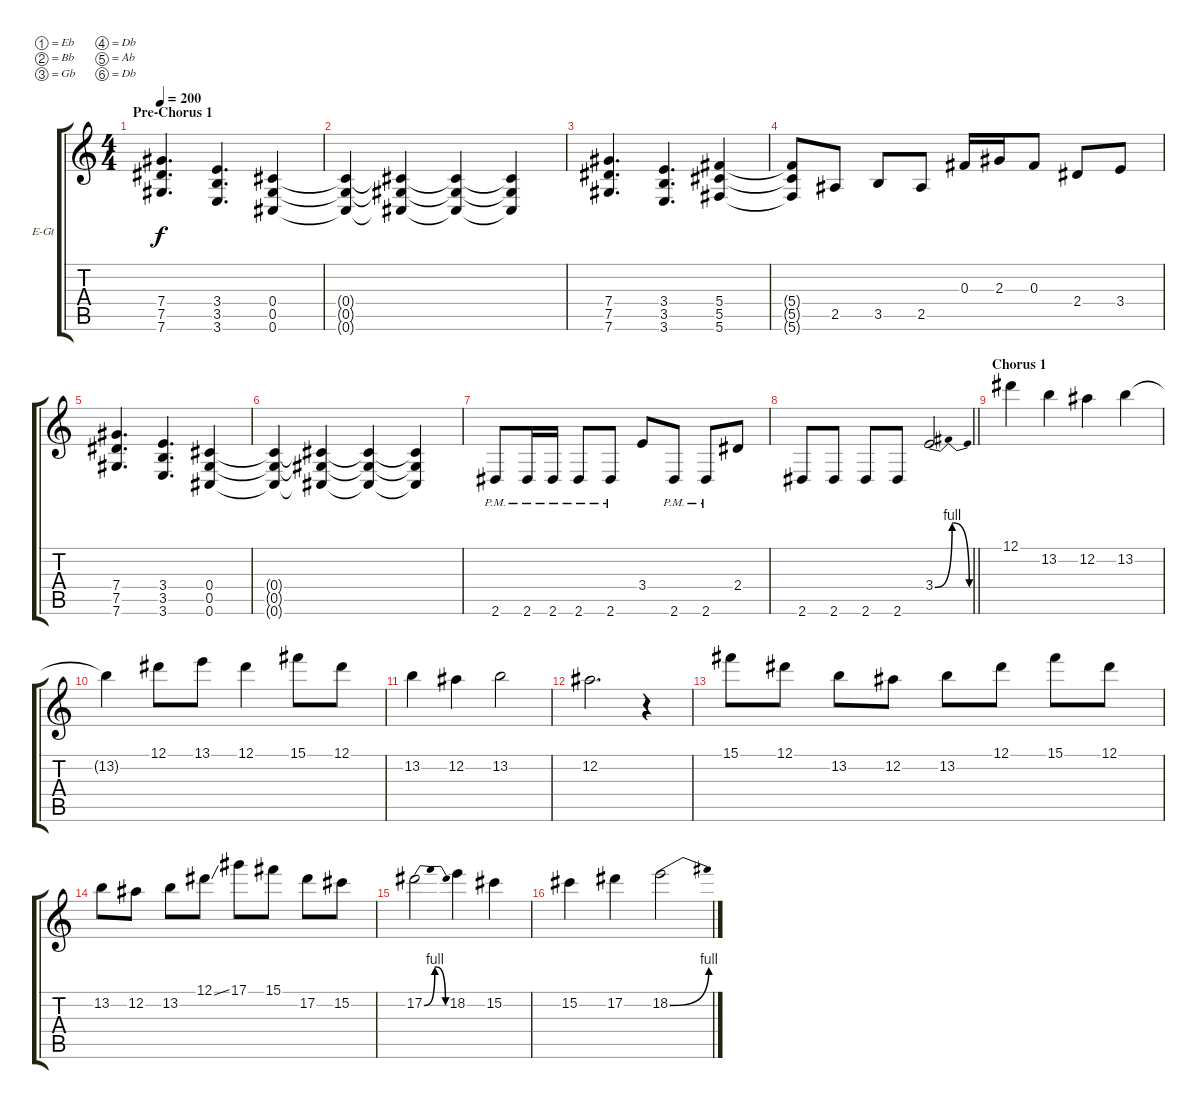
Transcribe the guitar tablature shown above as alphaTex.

\bracketExtendMode groupsimilarinstruments
\firstSystemTrackNameOrientation horizontal
\otherSystemsTrackNameOrientation horizontal
\track ("Jinxx" "E-Gt") {instrument distortionguitar}
\staff {score tabs}
\tuning (Eb4 Bb3 Gb3 Db3 Ab2 Db2)
\ts (4 4)
\section ("" "Pre-Chorus 1")
\tempo 200
\clef g2
\ks c
(7.4 7.5 7.6).4{d dy f} (3.4 3.5 3.6).4{d} (0.4 0.5 0.6).4 |
(0.4{t} 0.5{t} 0.6{t}).4 (0.4{t} 0.5{t} 0.6{t}).4 (0.4{t} 0.5{t} 0.6{t}).4 (0.4{t} 0.5{t} 0.6{t}).4 |
(7.4 7.5 7.6).4{d} (3.4 3.5 3.6).4{d} (5.4 5.5 5.6).4 |
(5.4{t} 5.5{t} 5.6{t}).8 2.5.8 3.5.8 2.5.8 0.3.16 2.3.16 0.3.8 2.4.8 3.4.8 |
(7.4 7.5 7.6).4{d} (3.4 3.5 3.6).4{d} (0.4 0.5 0.6).4 |
(0.4{t} 0.5{t} 0.6{t}).4 (0.4{t} 0.5{t} 0.6{t}).4 (0.4{t} 0.5{t} 0.6{t}).4 (0.4{t} 0.5{t} 0.6{t}).4 |
2.6{pm}.8 2.6{pm}.16 2.6{pm}.16 2.6{pm}.8 2.6{pm}.8 3.4.8 2.6{pm}.8 2.6{pm}.8 2.4.8 |
\barLineRight lightlight
2.6.8 2.6.8 2.6.8 2.6.8 3.4{be (bendrelease 0 0 30 4 30 4 60 0)}.2 |
\section ("" "Chorus 1")
12.1.4 13.2.4 12.2.4 13.2.4 |
13.2{t}.4 12.1.8 13.1.8 12.1.4 15.1.8 12.1.8 |
13.2.4 12.2.4 13.2.2 |
12.2.2{d} r.4 |
15.1.8 12.1.8 13.2.8 12.2.8 13.2.8 12.1.8 15.1.8 12.1.8 |
13.2.8 12.2.8 13.2.8 12.1{ss}.8 17.1.8 15.1.8 17.2.8 15.2.8 |
17.2{be (bendrelease 0 0 30 4 30 4 60 0)}.2 18.2.4 15.2.4 |
15.2.4 17.2.4 18.2{be (bend 0 0 60 4)}.2
